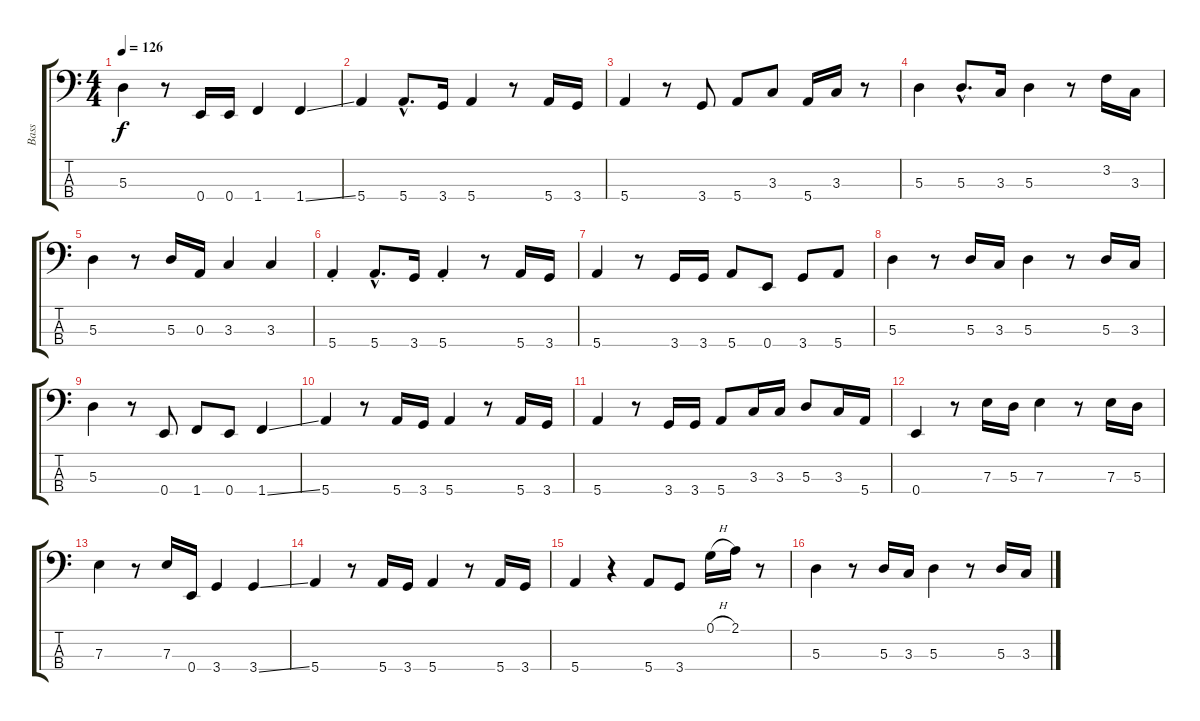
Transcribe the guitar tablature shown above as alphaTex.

\track ("Bass" "Bass") {instrument electricbasspick}
\staff {score tabs}
\tuning (G2 D2 A1 E1) {hide}
\ts (4 4)
\tempo 126
\clef f4
\ks c
5.3.4{dy f} r.8 0.4.16 0.4.16 1.4.4 1.4{ss}.4 |
5.4.4 5.4{hac}.8{d} 3.4.16 5.4.4 r.8 5.4.16 3.4.16 |
5.4.4 r.8 3.4.8 5.4.8 3.3.8 5.4.16 3.3.16 r.8 |
5.3.4 5.3{hac}.8{d} 3.3.16 5.3.4 r.8 3.2.16 3.3.16 |
5.3.4 r.8 5.3.16 0.3.16 3.3.4 3.3.4 |
5.4{st}.4 5.4{hac}.8{d} 3.4.16 5.4{st}.4 r.8 5.4.16 3.4.16 |
5.4.4 r.8 3.4.16 3.4.16 5.4.8 0.4.8 3.4.8 5.4.8 |
5.3.4 r.8 5.3.16 3.3.16 5.3.4 r.8 5.3.16 3.3.16 |
5.3.4 r.8 0.4.8 1.4.8 0.4.8 1.4{ss}.4 |
5.4.4 r.8 5.4.16 3.4.16 5.4.4 r.8 5.4.16 3.4.16 |
5.4.4 r.8 3.4.16 3.4.16 5.4.8 3.3.16 3.3.16 5.3.8 3.3.16 5.4.16 |
0.4.4 r.8 7.3.16 5.3.16 7.3.4 r.8 7.3.16 5.3.16 |
7.3.4 r.8 7.3.16 0.4.16 3.4.4 3.4{ss}.4 |
5.4.4 r.8 5.4.16 3.4.16 5.4.4 r.8 5.4.16 3.4.16 |
5.4.4 r.4 5.4.8 3.4.8 0.1{h}.16 2.1.16 r.8 |
5.3.4 r.8 5.3.16 3.3.16 5.3.4 r.8 5.3.16 3.3.16
